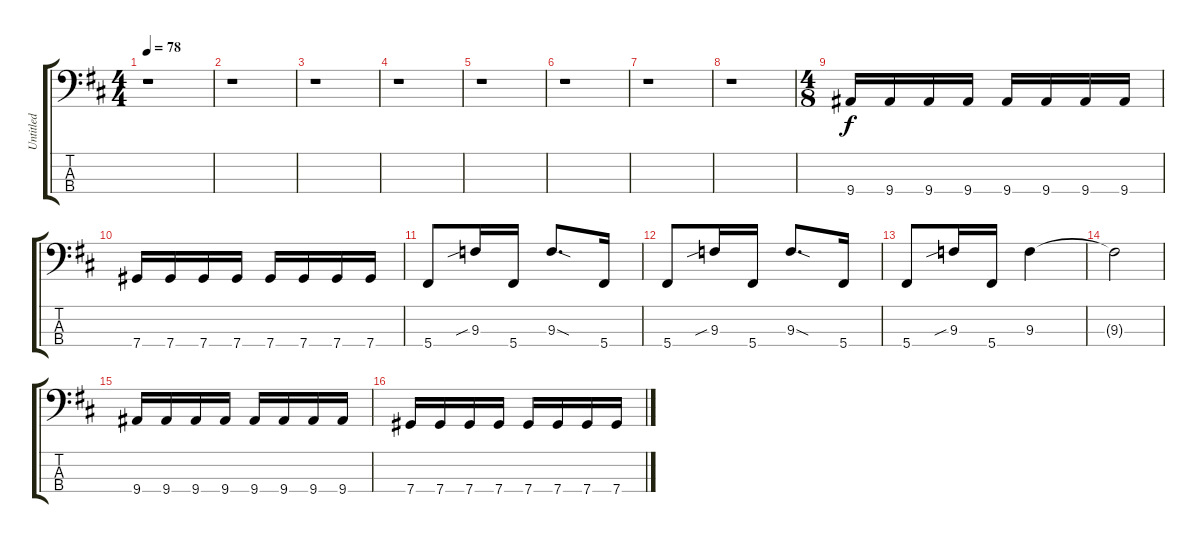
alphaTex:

\track ("Untitled" "Untitled") {instrument electricbasspick}
\staff {score tabs}
\tuning (Gb2 Db2 Ab1 Db1) {hide}
\ts (4 4)
\tempo 78
\clef f4
\ks d
r.1{dy f instrument electricbasspick} |
r.1 |
r.1 |
r.1 |
r.1 |
r.1 |
r.1 |
r.1 |
\ts (4 8)
9.4.16 9.4.16 9.4.16 9.4.16 9.4.16 9.4.16 9.4.16 9.4.16 |
7.4.16 7.4.16 7.4.16 7.4.16 7.4.16 7.4.16 7.4.16 7.4.16 |
5.4.8 9.3{sib}.16 5.4.16 9.3{sod}.8{d} 5.4.16 |
5.4.8 9.3{sib}.16 5.4.16 9.3{sod}.8{d} 5.4.16 |
5.4.8 9.3{sib}.16 5.4.16 9.3.4 |
9.3{t}.2 |
9.4.16 9.4.16 9.4.16 9.4.16 9.4.16 9.4.16 9.4.16 9.4.16 |
7.4.16 7.4.16 7.4.16 7.4.16 7.4.16 7.4.16 7.4.16 7.4.16
